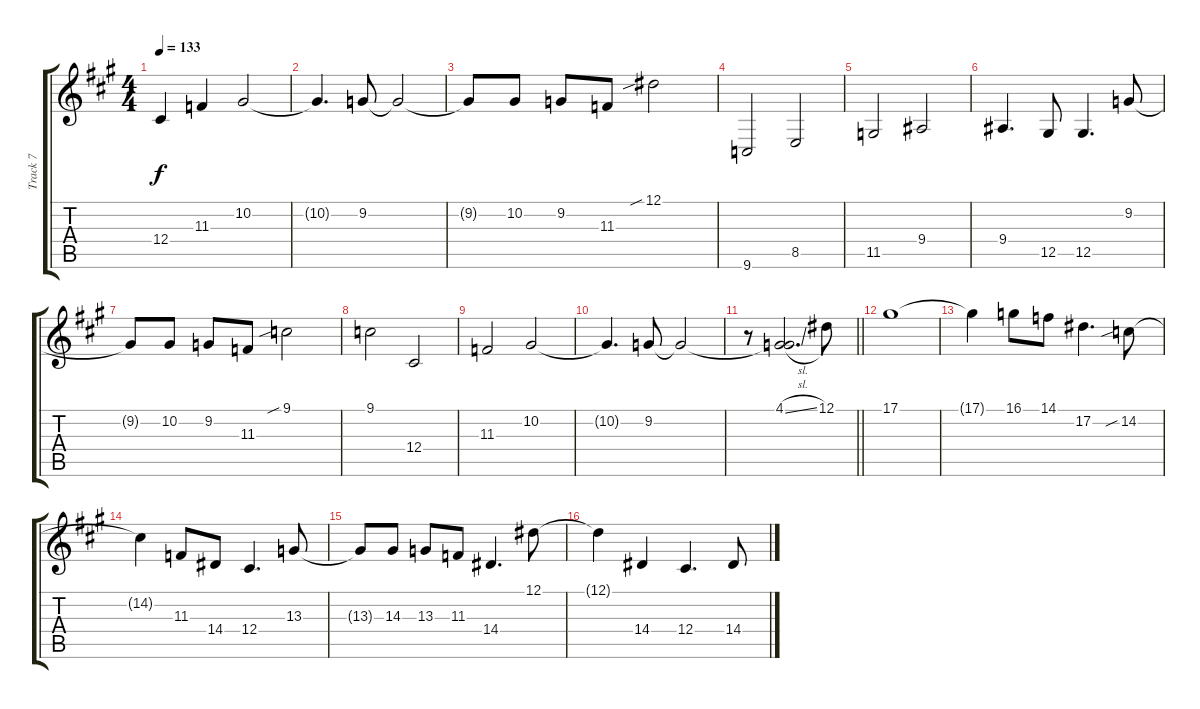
\track ("Track 7" "Track 7") {mute instrument lead2sawtooth}
\staff {score tabs}
\tuning (Eb4 Bb3 Gb3 Db3 Ab2 Eb2) {hide}
\ts (4 4)
\tempo 133
\clef g2
\ks a
12.4.4{dy f} 11.3.4 10.2.2 |
10.2{t}.4{d} 9.2.8 9.2{t}.2 |
9.2{t}.8 10.2.8 9.2.8 11.3.8 12.1{sib}.2 |
9.6.2 8.5.2 |
11.5.2 9.4.2 |
9.4.4{d} 12.5.8 12.5.4{d} 9.2.8 |
9.2{t}.8 10.2.8 9.2.8 11.3.8 9.1{sib}.2 |
9.1.2 12.4.2 |
11.3.2 10.2.2 |
10.2{t}.4{d} 9.2.8 9.2{t}.2 |
\barLineRight lightlight
r.8 (4.1{sl} 9.2{t}).2{d} 12.1.8 |
17.1.1 |
17.1{t}.4 16.1.8 14.1.8 17.2.4{d} 14.2{sib}.8 |
14.2{t}.4 11.3.8 14.4.8 12.4.4{d} 13.3.8 |
13.3{t}.8 14.3.8 13.3.8 11.3.8 14.4.4{d} 12.1.8 |
12.1{t}.4 14.4.4 12.4.4{d} 14.4.8
